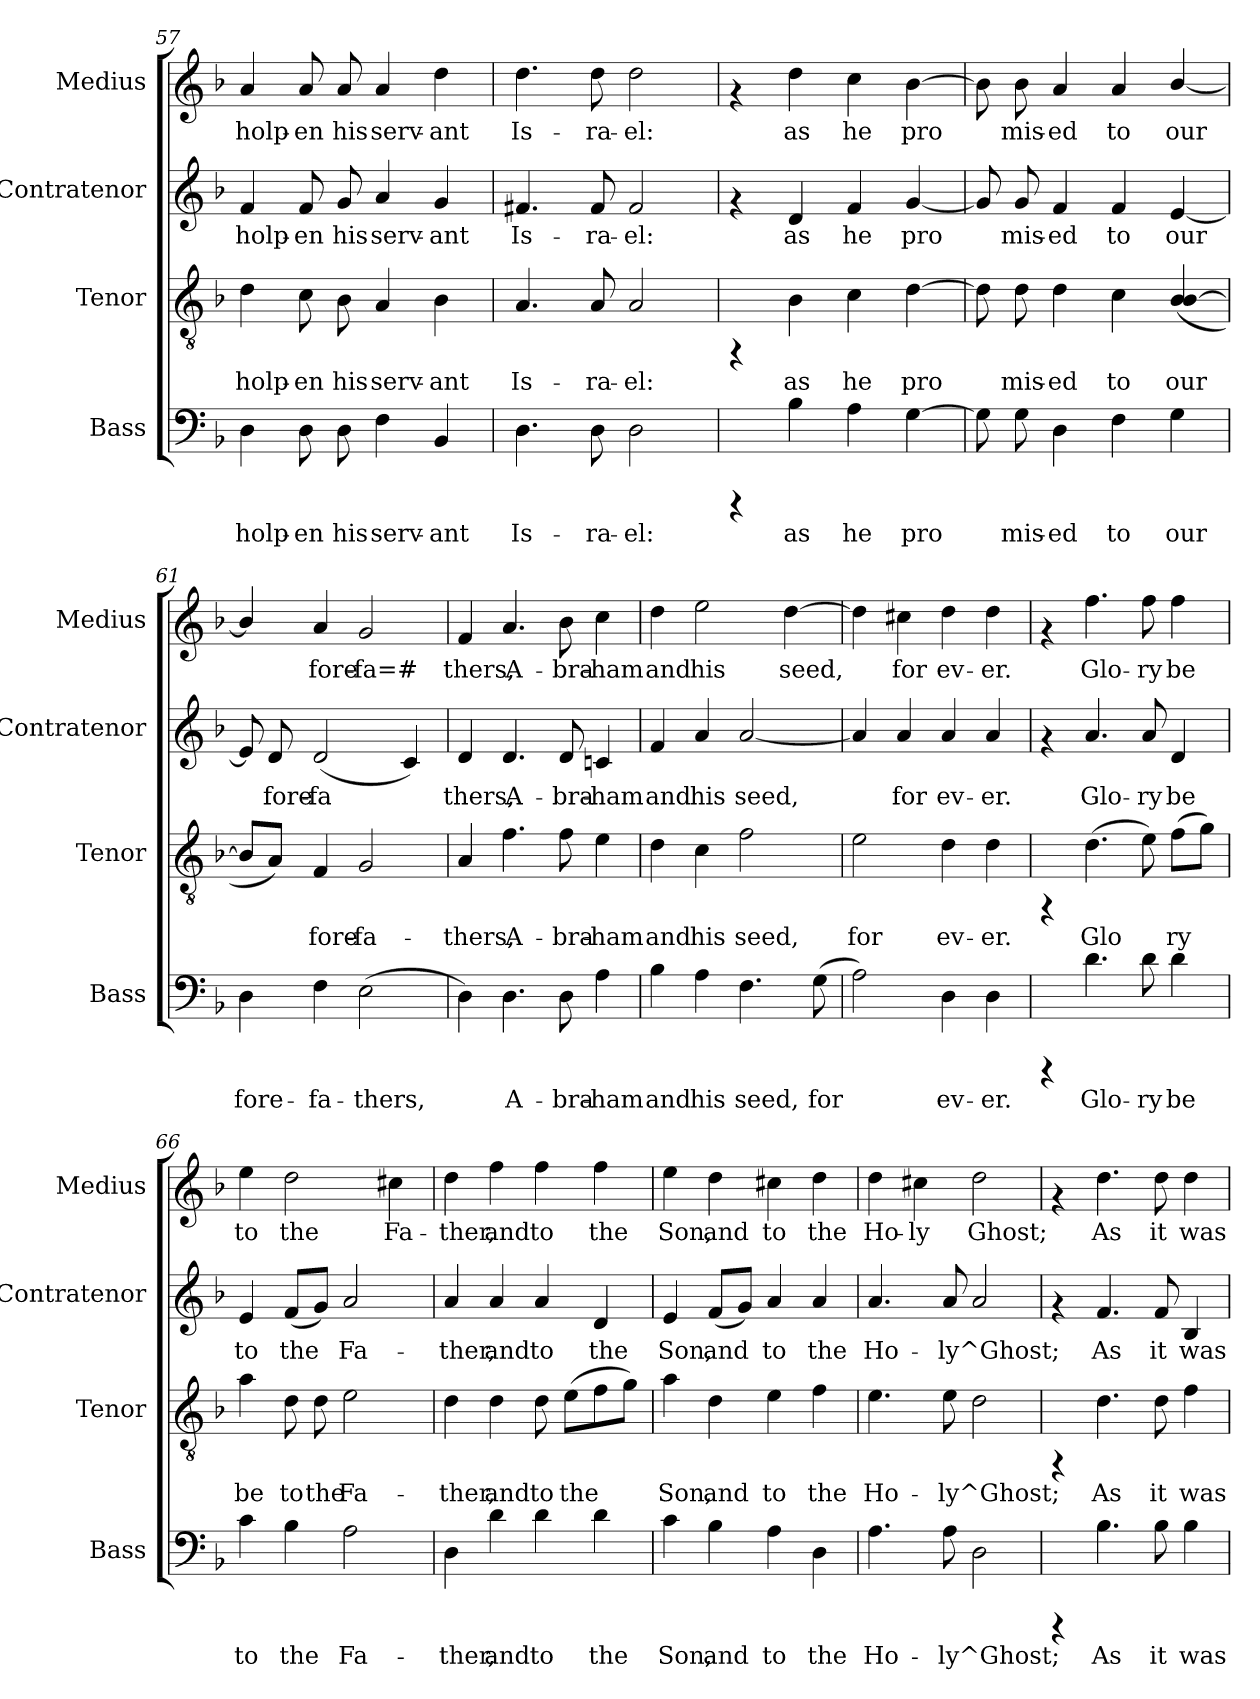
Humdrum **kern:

**kern	**text	**kern	**text	**kern	**text	**kern	**text
*part4	*part4	*part3	*part3	*part2	*part2	*part1	*part1
*staff4	*staff4	*staff3	*staff3	*staff2	*staff2	*staff1	*staff1
*I"Bass	*	*I"Tenor	*	*I"Contratenor	*	*I"Medius	*
*I'Bass	*	*I'Tenor	*	*I'Contratenor	*	*I'Medius	*
!!LO:PB:g=z
*clefF4	*	*clefGv2	*	*clefG2	*	*clefG2	*
*k[b-]	*	*k[b-]	*	*k[b-]	*	*k[b-]	*
*F:	*	*F:	*	*F:	*	*F:	*
=57	=57	=57	=57	=57	=57	=57	=57
!	!LO:LY:b:cj	!	!LO:LY:b:cj	!	!LO:LY:b:cj	!	!LO:LY:b:cj
4D\	holp-	4d\	holp-	4f/	holp-	4a/	holp-
!	!LO:LY:b:cj	!	!LO:LY:b:cj	!	!LO:LY:b:cj	!	!LO:LY:b:cj
8D\	-en	8c\	-en	8f/	-en	8a/	-en
!	!LO:LY:b:cj	!	!LO:LY:b:cj	!	!LO:LY:b:cj	!	!LO:LY:b:cj
8D\	his	8B-\	his	8g/	his	8a/	his
!	!LO:LY:b:cj	!	!LO:LY:b:cj	!	!LO:LY:b:cj	!	!LO:LY:b:cj
4F\	serv-	4A/	serv-	4a/	serv-	4a/	serv-
!	!LO:LY:b:cj	!	!LO:LY:b:cj	!	!LO:LY:b:cj	!	!LO:LY:b:cj
4BB-/	-ant	4B-\	-ant	4g/	-ant	4dd\	-ant
=58	=58	=58	=58	=58	=58	=58	=58
!	!LO:LY:b:cj	!	!LO:LY:b:cj	!	!LO:LY:b:cj	!	!LO:LY:b:cj
4.D\	Is-	4.A/	Is-	4.f#X/	Is-	4.dd\	Is-
!	!LO:LY:b:cj	!	!LO:LY:b:cj	!	!LO:LY:b:cj	!	!LO:LY:b:cj
8D\	-ra-	8A/	-ra-	8f#/	-ra-	8dd\	-ra-
!	!LO:LY:b:cj	!	!LO:LY:b:cj	!	!LO:LY:b:cj	!	!LO:LY:b:cj
2D\	-el:	2A/	-el:	2f#/	-el:	2dd\	-el:
=59	=59	=59	=59	=59	=59	=59	=59
4rCCC	.	4rFF	.	4rf	.	4rf	.
!	!LO:LY:b:cj	!	!LO:LY:b:cj	!	!LO:LY:b:cj	!	!LO:LY:b:cj
4B-\	as	4B-\	as	4d/	as	4dd\	as
!	!LO:LY:b:cj	!	!LO:LY:b:cj	!	!LO:LY:b:cj	!	!LO:LY:b:cj
4A\	he	4c\	he	4f/	he	4cc\	he
!	!LO:LY:b:cj	!	!LO:LY:b:cj	!	!LO:LY:b:cj	!	!LO:LY:b:cj
[>4G\	pro-	[>4d\	pro-	[<4g/	pro-	[>4b-\	pro-
=60	=60	=60	=60	=60	=60	=60	=60
!	!LO:LY:b:cj	!	!LO:LY:b:cj	!	!LO:LY:b:cj	!	!LO:LY:b:cj
8G\]	--	8d\]	--	8g/]	--	8b-\]	--
!	!LO:LY:b:cj	!	!LO:LY:b:cj	!	!LO:LY:b:cj	!	!LO:LY:b:cj
8G\	-mis-	8d\	-mis-	8g/	-mis-	8b-\	-mis-
!	!LO:LY:b:cj	!	!LO:LY:b:cj	!	!LO:LY:b:cj	!	!LO:LY:b:cj
4D\	-ed	4d\	-ed	4f/	-ed	4a/	-ed
!	!LO:LY:b:cj	!	!LO:LY:b:cj	!	!LO:LY:b:cj	!	!LO:LY:b:cj
4F\	to	4c\	to	4f/	to	4a/	to
!	!LO:LY:b:cj	!	!LO:LY:b:cj	!	!LO:LY:b:cj	!	!LO:LY:b:cj
4G\	our	(<4B-/ [<4B-/	our	[<4e/	our	[<4b-/	our
=61	=61	=61	=61	=61	=61	=61	=61
!	!LO:LY:b:cj	!	!LO:LY:b:cj	!	!LO:LY:b:cj	!	!LO:LY:b:cj
4D\	fore-	8B-/L]	.	8e/]	.	4b-/]	.
!	!	!	!LO:LY:b:cj	!	!LO:LY:b:cj	!	!
.	.	8A/J)	.	8d/	fore-	.	.
!	!LO:LY:b:cj	!	!LO:LY:b:cj	!	!LO:LY:b:cj	!	!LO:LY:b:cj
4F\	-fa-	4F/	fore-	(<2d/	-fa-	4a/	fore-
!	!LO:LY:b:cj	!	!LO:LY:b:cj	!	!	!	!LO:LY:b:cj
(>2E\	-thers,	2G/	-fa-	.	.	2g/	-fa=#
!	!	!	!	!	!LO:LY:b:cj	!	!
.	.	.	.	4c/)	--	.	.
!!LO:LB:g=z
=62	=62	=62	=62	=62	=62	=62	=62
!	!LO:LY:b:cj	!	!LO:LY:b:cj	!	!LO:LY:b:cj	!	!LO:LY:b:cj
4D\)	.	4A/	-thers,	4d/	-thers,	4f/	thers,
!	!LO:LY:b:cj	!	!LO:LY:b:cj	!	!LO:LY:b:cj	!	!LO:LY:b:cj
4.D\	A-	4.f\	A-	4.d/	A-	4.a/	A-
!	!LO:LY:b:cj	!	!LO:LY:b:cj	!	!LO:LY:b:cj	!	!LO:LY:b:cj
8D\	-bra-	8f\	-bra-	8d/	-bra-	8b-\	-bra-
!	!LO:LY:b:cj	!	!LO:LY:b:cj	!	!LO:LY:b:cj	!	!LO:LY:b:cj
4A\	-ham	4e\	-ham	4cn/	-ham	4cc\	-ham
=63	=63	=63	=63	=63	=63	=63	=63
!	!LO:LY:b:cj	!	!LO:LY:b:cj	!	!LO:LY:b:cj	!	!LO:LY:b:cj
4B-\	and	4d\	and	4f/	and	4dd\	and
!	!LO:LY:b:cj	!	!LO:LY:b:cj	!	!LO:LY:b:cj	!	!LO:LY:b:cj
4A\	his	4c\	his	4a/	his	2ee\	his
!	!LO:LY:b:cj	!	!LO:LY:b:cj	!	!LO:LY:b:cj	!	!
4.F\	seed,	2f\	seed,	[<2a/	seed,	.	.
!	!	!	!	!	!	!	!LO:LY:b:cj
.	.	.	.	.	.	[>4dd\	seed,
!	!LO:LY:b:cj	!	!	!	!	!	!
(>8G\	for	.	.	.	.	.	.
=64	=64	=64	=64	=64	=64	=64	=64
!	!LO:LY:b:cj	!	!LO:LY:b:cj	!	!LO:LY:b:cj	!	!LO:LY:b:cj
2A\)	.	2e\	for	4a/]	.	4dd\]	.
!	!	!	!	!	!LO:LY:b:cj	!	!LO:LY:b:cj
.	.	.	.	4a/	for	4cc#\	for
!	!LO:LY:b:cj	!	!LO:LY:b:cj	!	!LO:LY:b:cj	!	!LO:LY:b:cj
4D\	ev-	4d\	ev-	4a/	ev-	4dd\	ev-
!	!LO:LY:b:cj	!	!LO:LY:b:cj	!	!LO:LY:b:cj	!	!LO:LY:b:cj
4D\	-er.	4d\	-er.	4a/	-er.	4dd\	-er.
=65	=65	=65	=65	=65	=65	=65	=65
4rCCC	.	4rFF	.	4rf	.	4rf	.
!	!LO:LY:b:cj	!	!LO:LY:b:cj	!	!LO:LY:b:cj	!	!LO:LY:b:cj
4.d\	Glo-	(>4.d\	Glo-	4.a/	Glo-	4.ff\	Glo-
!	!LO:LY:b:cj	!	!LO:LY:b:cj	!	!LO:LY:b:cj	!	!LO:LY:b:cj
8d\	-ry	8e\)	--	8a/	-ry	8ff\	-ry
!	!LO:LY:b:cj	!	!LO:LY:b:cj	!	!LO:LY:b:cj	!	!LO:LY:b:cj
4d\	be	(>8f\L	-ry	4d/	be	4ff\	be
!	!	!	!LO:LY:b:cj	!	!	!	!
.	.	8g\J)	.	.	.	.	.
=66	=66	=66	=66	=66	=66	=66	=66
!	!LO:LY:b:cj	!	!LO:LY:b:cj	!	!LO:LY:b:cj	!	!LO:LY:b:cj
4c\	to	4a\	be	4e/	to	4ee\	to
!	!LO:LY:b:cj	!	!LO:LY:b:cj	!	!LO:LY:b:cj	!	!LO:LY:b:cj
4B-\	the	8d\	to	(<8f/L	the	2dd\	the
!	!	!	!LO:LY:b:cj	!	!LO:LY:b:cj	!	!
.	.	8d\	the	8g/J)	.	.	.
!	!LO:LY:b:cj	!	!LO:LY:b:cj	!	!LO:LY:b:cj	!	!
2A\	Fa-	2e\	Fa-	2a/	Fa-	.	.
!	!	!	!	!	!	!	!LO:LY:b:cj
.	.	.	.	.	.	4cc#\	Fa-
!!LO:PB:g=z
=67	=67	=67	=67	=67	=67	=67	=67
!	!LO:LY:b:cj	!	!LO:LY:b:cj	!	!LO:LY:b:cj	!	!LO:LY:b:cj
4D\	-ther,	4d\	-ther,	4a/	-ther,	4dd\	-ther,
!	!LO:LY:b:cj	!	!LO:LY:b:cj	!	!LO:LY:b:cj	!	!LO:LY:b:cj
4d\	and	4d\	and	4a/	and	4ff\	and
!	!LO:LY:b:cj	!	!LO:LY:b:cj	!	!LO:LY:b:cj	!	!LO:LY:b:cj
4d\	to	8d\	to	4a/	to	4ff\	to
!	!	!	!LO:LY:b:cj	!	!	!	!
.	.	(>8e\L	the	.	.	.	.
!	!LO:LY:b:cj	!	!LO:LY:b:cj	!	!LO:LY:b:cj	!	!LO:LY:b:cj
4d\	the	8f\	.	4d/	the	4ff\	the
!	!	!	!LO:LY:b:cj	!	!	!	!
.	.	8g\J)	.	.	.	.	.
=68	=68	=68	=68	=68	=68	=68	=68
!	!LO:LY:b:cj	!	!LO:LY:b:cj	!	!LO:LY:b:cj	!	!LO:LY:b:cj
4c\	Son,	4a\	Son,	4e/	Son,	4ee\	Son,
!	!LO:LY:b:cj	!	!LO:LY:b:cj	!	!LO:LY:b:cj	!	!LO:LY:b:cj
4B-\	and	4d\	and	(<8f/L	and	4dd\	and
!	!	!	!	!	!LO:LY:b:cj	!	!
.	.	.	.	8g/J)	.	.	.
!	!LO:LY:b:cj	!	!LO:LY:b:cj	!	!LO:LY:b:cj	!	!LO:LY:b:cj
4A\	to	4e\	to	4a/	to	4cc#\	to
!	!LO:LY:b:cj	!	!LO:LY:b:cj	!	!LO:LY:b:cj	!	!LO:LY:b:cj
4D\	the	4f\	the	4a/	the	4dd\	the
=69	=69	=69	=69	=69	=69	=69	=69
!	!LO:LY:b:cj	!	!LO:LY:b:cj	!	!LO:LY:b:cj	!	!LO:LY:b:cj
4.A\	Ho-	4.e\	Ho-	4.a/	Ho-	4dd\	Ho-
!	!	!	!	!	!	!	!LO:LY:b:cj
.	.	.	.	.	.	4cc#\	-ly
!	!LO:LY:b:cj	!	!LO:LY:b:cj	!	!LO:LY:b:cj	!	!
8A\	-ly^Ghost;	8e\	-ly^Ghost;	8a/	-ly^Ghost;	.	.
!	!LO:LY:b:cj	!	!LO:LY:b:cj	!	!LO:LY:b:cj	!	!LO:LY:b:cj
2D\	.	2d\	.	2a/	.	2dd\	Ghost;
=70	=70	=70	=70	=70	=70	=70	=70
4rCCC	.	4rFF	.	4rf	.	4rf	.
!	!LO:LY:b:cj	!	!LO:LY:b:cj	!	!LO:LY:b:cj	!	!LO:LY:b:cj
4.B-\	As	4.d\	As	4.f/	As	4.dd\	As
!	!LO:LY:b:cj	!	!LO:LY:b:cj	!	!LO:LY:b:cj	!	!LO:LY:b:cj
8B-\	it	8d\	it	8f/	it	8dd\	it
!	!LO:LY:b:cj	!	!LO:LY:b:cj	!	!LO:LY:b:cj	!	!LO:LY:b:cj
4B-\	was	4f\	was	4B-/	was	4dd\	was
=	=	=	=	=	=	=	=
*-	*-	*-	*-	*-	*-	*-	*-
